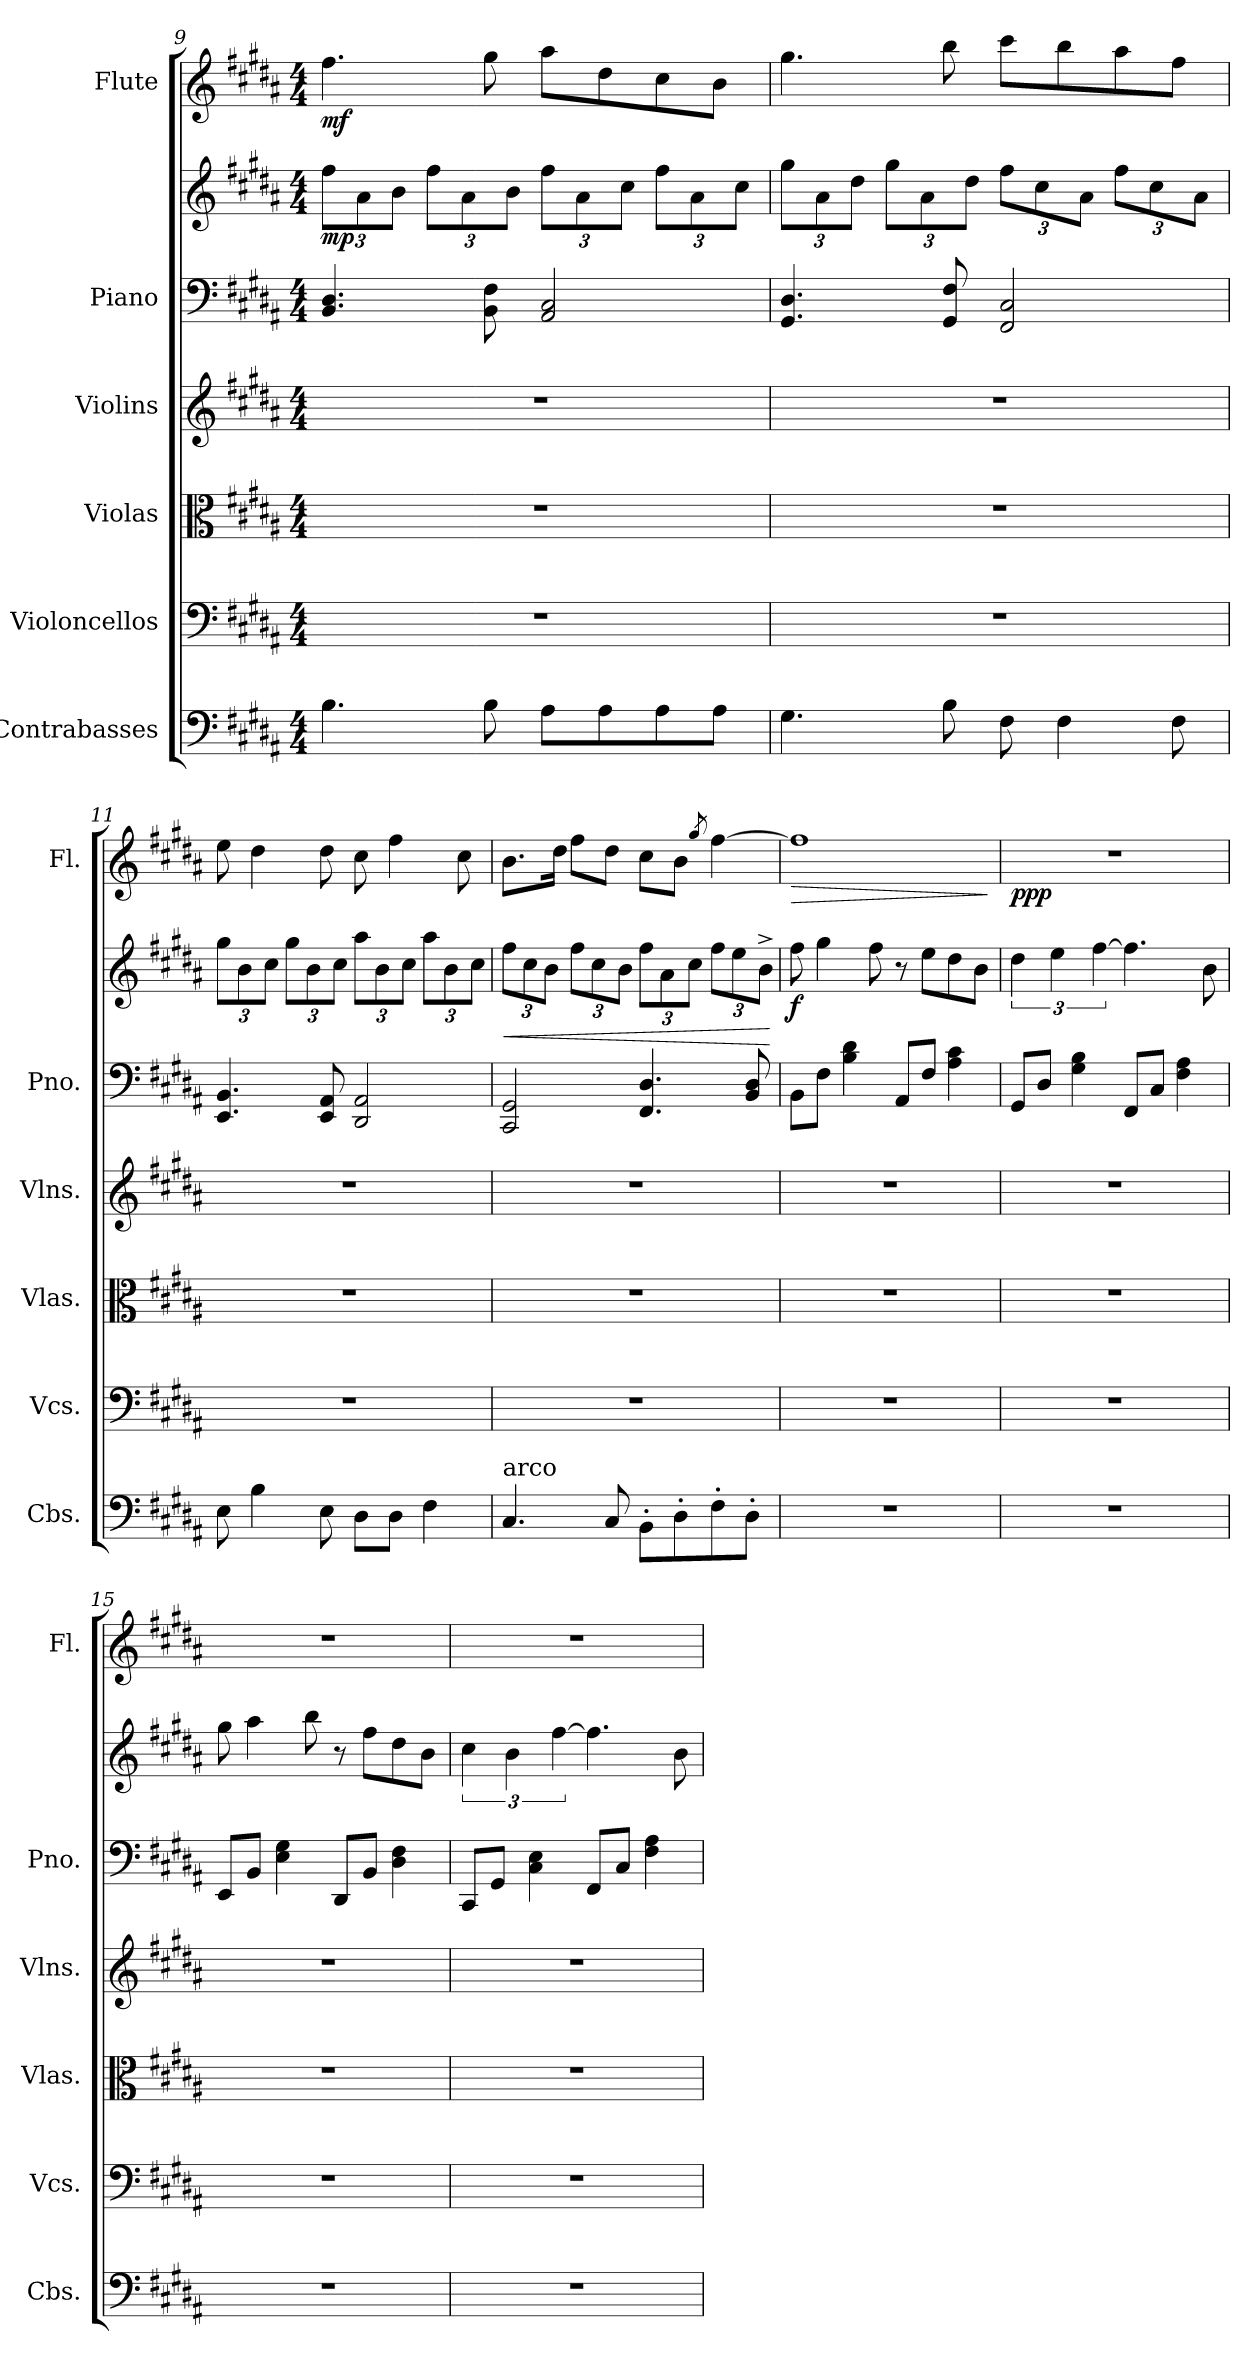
**kern	**kern	**kern	**kern	**kern	**kern	**dynam	**kern	**dynam
*part6	*part5	*part4	*part3	*part2	*part2	*part2	*part1	*part1
*staff7	*staff6	*staff5	*staff4	*staff3	*staff2	*staff2/3	*staff1	*staff1
*I"Contrabasses	*I"Violoncellos	*I"Violas	*I"Violins	*I"Piano	*	*	*I"Flute	*
*I'Cbs.	*I'Vcs.	*I'Vlas.	*I'Vlns.	*I'Pno.	*	*	*I'Fl.	*
*clefF4	*clefF4	*clefC3	*clefG2	*clefF4	*clefG2	*	*clefG2	*
*ITrd7c12	*	*	*	*	*	*	*	*
*k[f#c#g#d#a#]	*k[f#c#g#d#a#]	*k[f#c#g#d#a#]	*k[f#c#g#d#a#]	*k[f#c#g#d#a#]	*k[f#c#g#d#a#]	*	*k[f#c#g#d#a#]	*
*M4/4	*M4/4	*M4/4	*M4/4	*M4/4	*M4/4	*	*M4/4	*
*	*	*	*	*	*Xbrackettup	*	*	*
=9	=9	=9	=9	=9	=9	=9	=9	=9
!	!	!	!	!	!	!LO:DY:b	!	!LO:DY:b
4.BB\	1r	1r	1r	4.BB/ 4.D#/	12ff#\L	mp	4.ff#\	mf
.	.	.	.	.	12a#\	.	.	.
.	.	.	.	.	12b\J	.	.	.
.	.	.	.	.	12ff#\L	.	.	.
.	.	.	.	.	12a#\	.	.	.
8BB\	.	.	.	8BB\ 8F#\	.	.	8gg#\	.
.	.	.	.	.	12b\J	.	.	.
8AA#\L	.	.	.	2AA#/ 2C#/	12ff#\L	.	8aa#\L	.
.	.	.	.	.	12a#\	.	.	.
8AA#\	.	.	.	.	.	.	8dd#\	.
.	.	.	.	.	12cc#\J	.	.	.
8AA#\	.	.	.	.	12ff#\L	.	8cc#\	.
.	.	.	.	.	12a#\	.	.	.
8AA#\J	.	.	.	.	.	.	8b\J	.
.	.	.	.	.	12cc#\J	.	.	.
=10	=10	=10	=10	=10	=10	=10	=10	=10
4.GG#\	1r	1r	1r	4.GG#/ 4.D#/	12gg#\L	.	4.gg#\	.
.	.	.	.	.	12a#\	.	.	.
.	.	.	.	.	12dd#\J	.	.	.
.	.	.	.	.	12gg#\L	.	.	.
.	.	.	.	.	12a#\	.	.	.
8BB\	.	.	.	8GG#/ 8F#/	.	.	8bb\	.
.	.	.	.	.	12dd#\J	.	.	.
8FF#\	.	.	.	2FF#/ 2C#/	12ff#\L	.	8ccc#\L	.
.	.	.	.	.	12cc#\	.	.	.
4FF#\	.	.	.	.	.	.	8bb\	.
.	.	.	.	.	12a#\J	.	.	.
.	.	.	.	.	12ff#\L	.	8aa#\	.
.	.	.	.	.	12cc#\	.	.	.
8FF#\	.	.	.	.	.	.	8ff#\J	.
.	.	.	.	.	12a#\J	.	.	.
!!LO:PB:g=z
=11	=11	=11	=11	=11	=11	=11	=11	=11
8EE\	1r	1r	1r	4.EE/ 4.BB/	12gg#\L	.	8ee\	.
.	.	.	.	.	12b\	.	.	.
4BB\	.	.	.	.	.	.	4dd#\	.
.	.	.	.	.	12cc#\J	.	.	.
.	.	.	.	.	12gg#\L	.	.	.
.	.	.	.	.	12b\	.	.	.
8EE\	.	.	.	8EE/ 8AA#/	.	.	8dd#\	.
.	.	.	.	.	12cc#\J	.	.	.
8DD#\L	.	.	.	2DD#/ 2AA#/	12aa#\L	.	8cc#\	.
.	.	.	.	.	12b\	.	.	.
8DD#\J	.	.	.	.	.	.	4ff#\	.
.	.	.	.	.	12cc#\J	.	.	.
4FF#\	.	.	.	.	12aa#\L	.	.	.
.	.	.	.	.	12b\	.	.	.
.	.	.	.	.	.	.	8cc#\	.
.	.	.	.	.	12cc#\J	.	.	.
=12	=12	=12	=12	=12	=12	=12	=12	=12
!LO:TX:a:t=arco	!	!	!	!	!	!	!	!
!	!	!	!	!	!	!LO:HP:b	!	!
4.CC#/	1r	1r	1r	2CC#/ 2GG#/	12ff#\L	<	8.b\L	.
.	.	.	.	.	12cc#\	.	.	.
.	.	.	.	.	12b\J	.	.	.
.	.	.	.	.	.	.	16dd#\Jk	.
.	.	.	.	.	12ff#\L	.	8ff#\L	.
.	.	.	.	.	12cc#\	.	.	.
8CC#/	.	.	.	.	.	.	8dd#\J	.
.	.	.	.	.	12b\J	.	.	.
8BBB'\L	.	.	.	4.FF#/ 4.D#/	12ff#\L	.	8cc#\L	.
.	.	.	.	.	12a#\	.	.	.
8DD#'\	.	.	.	.	.	.	8b\J	.
.	.	.	.	.	12cc#\J	.	.	.
.	.	.	.	.	.	.	8qgg#/	.
8FF#'\	.	.	.	.	12ff#\L	.	[4ff#\	.
.	.	.	.	.	12ee\	.	.	.
8DD#'\J	.	.	.	8BB/ 8D#/	.	.	.	.
.	.	.	.	.	12b^\J	.	.	.
.	.	.	.	.	.	[	.	.
=13	=13	=13	=13	=13	=13	=13	=13	=13
!	!	!	!	!	!	!LO:DY:b	!	!LO:HP:b
1r	1r	1r	1r	8BB\L	8ff#\	f	1ff#]	>
.	.	.	.	8F#\J	4gg#\	.	.	.
.	.	.	.	4B\ 4d#\	.	.	.	.
.	.	.	.	.	8ff#\	.	.	.
.	.	.	.	8AA#/L	8r	.	.	.
.	.	.	.	8F#/J	8ee\L	.	.	.
.	.	.	.	4A#\ 4c#\	8dd#\	.	.	.
.	.	.	.	.	8b\J	.	.	.
.	.	.	.	.	.	.	.	]
!!LO:LB:g=z
=14	=14	=14	=14	=14	=14	=14	=14	=14
*	*	*	*	*	*brackettup	*	*	*
!	!	!	!	!	!	!	!	!LO:DY:b
1r	1r	1r	1r	8GG#/L	6dd#\	.	1r	ppp
.	.	.	.	8D#/J	.	.	.	.
.	.	.	.	.	6ee\	.	.	.
.	.	.	.	4G#\ 4B\	.	.	.	.
.	.	.	.	.	[6ff#\	.	.	.
.	.	.	.	8FF#/L	4.ff#\]	.	.	.
.	.	.	.	8C#/J	.	.	.	.
.	.	.	.	4F#\ 4A#\	.	.	.	.
.	.	.	.	.	8b\	.	.	.
=15	=15	=15	=15	=15	=15	=15	=15	=15
1r	1r	1r	1r	8EE/L	8gg#\	.	1r	.
.	.	.	.	8BB/J	4aa#\	.	.	.
.	.	.	.	4E\ 4G#\	.	.	.	.
.	.	.	.	.	8bb\	.	.	.
.	.	.	.	8DD#/L	8r	.	.	.
.	.	.	.	8BB/J	8ff#\L	.	.	.
.	.	.	.	4D#\ 4F#\	8dd#\	.	.	.
.	.	.	.	.	8b\J	.	.	.
=16	=16	=16	=16	=16	=16	=16	=16	=16
1r	1r	1r	1r	8CC#/L	6cc#\	.	1r	.
.	.	.	.	8GG#/J	.	.	.	.
.	.	.	.	.	6b\	.	.	.
.	.	.	.	4C#\ 4E\	.	.	.	.
.	.	.	.	.	[6ff#\	.	.	.
.	.	.	.	8FF#/L	4.ff#\]	.	.	.
.	.	.	.	8C#/J	.	.	.	.
.	.	.	.	4F#\ 4A#\	.	.	.	.
.	.	.	.	.	8b\	.	.	.
=	=	=	=	=	=	=	=	=
*-	*-	*-	*-	*-	*-	*-	*-	*-
